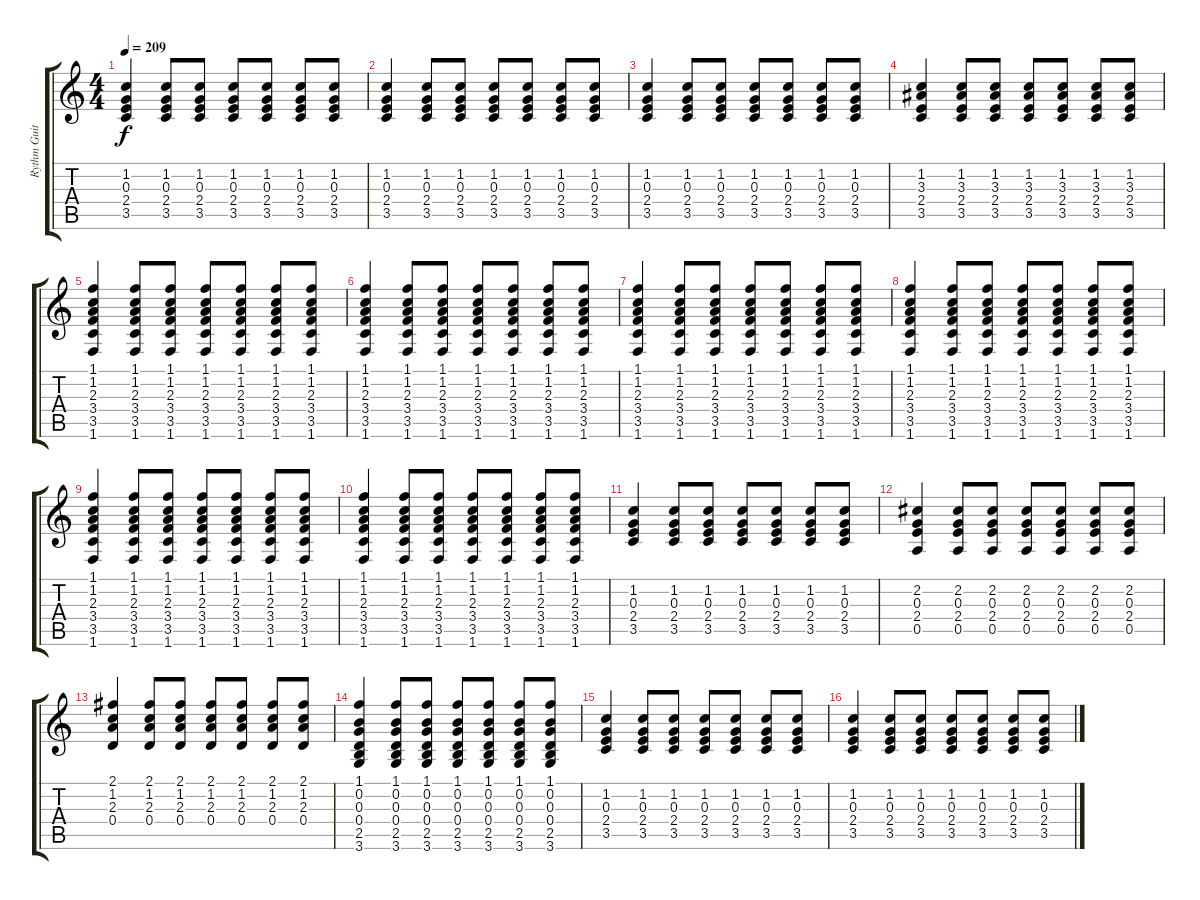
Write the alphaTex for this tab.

\track ("Rythm Guitar" "Rythm Guit") {instrument acousticguitarsteel}
\staff {score tabs}
\tuning (E4 B3 G3 D3 A2 E2) {hide}
\ts (4 4)
\tempo 209
\clef g2
\ks c
(1.2 0.3 2.4 3.5).4{dy f} (1.2 0.3 2.4 3.5).8 (1.2 0.3 2.4 3.5).8 (1.2 0.3 2.4 3.5).8 (1.2 0.3 2.4 3.5).8 (1.2 0.3 2.4 3.5).8 (1.2 0.3 2.4 3.5).8 |
(1.2 0.3 2.4 3.5).4 (1.2 0.3 2.4 3.5).8 (1.2 0.3 2.4 3.5).8 (1.2 0.3 2.4 3.5).8 (1.2 0.3 2.4 3.5).8 (1.2 0.3 2.4 3.5).8 (1.2 0.3 2.4 3.5).8 |
(1.2 0.3 2.4 3.5).4 (1.2 0.3 2.4 3.5).8 (1.2 0.3 2.4 3.5).8 (1.2 0.3 2.4 3.5).8 (1.2 0.3 2.4 3.5).8 (1.2 0.3 2.4 3.5).8 (1.2 0.3 2.4 3.5).8 |
(1.2 3.3 2.4 3.5).4 (1.2 3.3 2.4 3.5).8 (1.2 3.3 2.4 3.5).8 (1.2 3.3 2.4 3.5).8 (1.2 3.3 2.4 3.5).8 (1.2 3.3 2.4 3.5).8 (1.2 3.3 2.4 3.5).8 |
(1.1 1.2 2.3 3.4 3.5 1.6).4 (1.1 1.2 2.3 3.4 3.5 1.6).8 (1.1 1.2 2.3 3.4 3.5 1.6).8 (1.1 1.2 2.3 3.4 3.5 1.6).8 (1.1 1.2 2.3 3.4 3.5 1.6).8 (1.1 1.2 2.3 3.4 3.5 1.6).8 (1.1 1.2 2.3 3.4 3.5 1.6).8 |
(1.1 1.2 2.3 3.4 3.5 1.6).4 (1.1 1.2 2.3 3.4 3.5 1.6).8 (1.1 1.2 2.3 3.4 3.5 1.6).8 (1.1 1.2 2.3 3.4 3.5 1.6).8 (1.1 1.2 2.3 3.4 3.5 1.6).8 (1.1 1.2 2.3 3.4 3.5 1.6).8 (1.1 1.2 2.3 3.4 3.5 1.6).8 |
(1.1 1.2 2.3 3.4 3.5 1.6).4 (1.1 1.2 2.3 3.4 3.5 1.6).8 (1.1 1.2 2.3 3.4 3.5 1.6).8 (1.1 1.2 2.3 3.4 3.5 1.6).8 (1.1 1.2 2.3 3.4 3.5 1.6).8 (1.1 1.2 2.3 3.4 3.5 1.6).8 (1.1 1.2 2.3 3.4 3.5 1.6).8 |
(1.1 1.2 2.3 3.4 3.5 1.6).4 (1.1 1.2 2.3 3.4 3.5 1.6).8 (1.1 1.2 2.3 3.4 3.5 1.6).8 (1.1 1.2 2.3 3.4 3.5 1.6).8 (1.1 1.2 2.3 3.4 3.5 1.6).8 (1.1 1.2 2.3 3.4 3.5 1.6).8 (1.1 1.2 2.3 3.4 3.5 1.6).8 |
(1.1 1.2 2.3 3.4 3.5 1.6).4 (1.1 1.2 2.3 3.4 3.5 1.6).8 (1.1 1.2 2.3 3.4 3.5 1.6).8 (1.1 1.2 2.3 3.4 3.5 1.6).8 (1.1 1.2 2.3 3.4 3.5 1.6).8 (1.1 1.2 2.3 3.4 3.5 1.6).8 (1.1 1.2 2.3 3.4 3.5 1.6).8 |
(1.1 1.2 2.3 3.4 3.5 1.6).4 (1.1 1.2 2.3 3.4 3.5 1.6).8 (1.1 1.2 2.3 3.4 3.5 1.6).8 (1.1 1.2 2.3 3.4 3.5 1.6).8 (1.1 1.2 2.3 3.4 3.5 1.6).8 (1.1 1.2 2.3 3.4 3.5 1.6).8 (1.1 1.2 2.3 3.4 3.5 1.6).8 |
(1.2 0.3 2.4 3.5).4 (1.2 0.3 2.4 3.5).8 (1.2 0.3 2.4 3.5).8 (1.2 0.3 2.4 3.5).8 (1.2 0.3 2.4 3.5).8 (1.2 0.3 2.4 3.5).8 (1.2 0.3 2.4 3.5).8 |
(2.2 0.3 2.4 0.5).4 (2.2 0.3 2.4 0.5).8 (2.2 0.3 2.4 0.5).8 (2.2 0.3 2.4 0.5).8 (2.2 0.3 2.4 0.5).8 (2.2 0.3 2.4 0.5).8 (2.2 0.3 2.4 0.5).8 |
(2.1 1.2 2.3 0.4).4 (2.1 1.2 2.3 0.4).8 (2.1 1.2 2.3 0.4).8 (2.1 1.2 2.3 0.4).8 (2.1 1.2 2.3 0.4).8 (2.1 1.2 2.3 0.4).8 (2.1 1.2 2.3 0.4).8 |
(1.1 0.2 0.3 0.4 2.5 3.6).4 (1.1 0.2 0.3 0.4 2.5 3.6).8 (1.1 0.2 0.3 0.4 2.5 3.6).8 (1.1 0.2 0.3 0.4 2.5 3.6).8 (1.1 0.2 0.3 0.4 2.5 3.6).8 (1.1 0.2 0.3 0.4 2.5 3.6).8 (1.1 0.2 0.3 0.4 2.5 3.6).8 |
(1.2 0.3 2.4 3.5).4 (1.2 0.3 2.4 3.5).8 (1.2 0.3 2.4 3.5).8 (1.2 0.3 2.4 3.5).8 (1.2 0.3 2.4 3.5).8 (1.2 0.3 2.4 3.5).8 (1.2 0.3 2.4 3.5).8 |
(1.2 0.3 2.4 3.5).4 (1.2 0.3 2.4 3.5).8 (1.2 0.3 2.4 3.5).8 (1.2 0.3 2.4 3.5).8 (1.2 0.3 2.4 3.5).8 (1.2 0.3 2.4 3.5).8 (1.2 0.3 2.4 3.5).8
